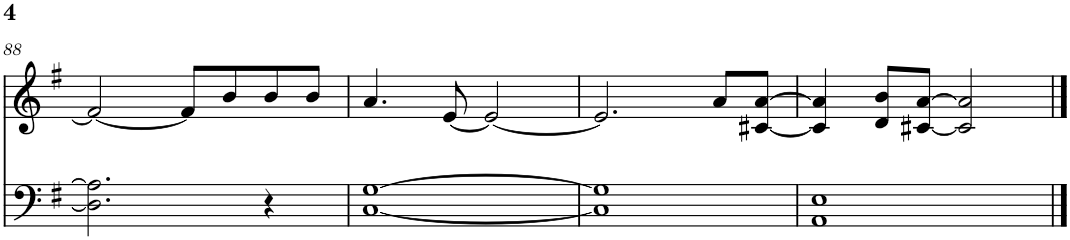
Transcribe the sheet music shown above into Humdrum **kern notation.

**kern	**kern
*part2	*part1
*staff2	*staff1
*I"Piano	*I"Piano
*I'Pno	*I'Pno
!!LO:PB:g=z
*clefF4	*clefG2
*k[f#]	*k[f#]
*M4/4	*M4/4
=88	=88
2.D\] 2.A\]	2f#/_
.	8f#/L]
.	8b/
4r	8b/
.	8b/J
=89	=89
[1C [1G	4.a/
.	[8e/
.	2e/_
=90	=90
1C] 1G]	2.e/]
.	8a/L
.	[8c#X/ [8a/J
=91	=91
1AA 1E	4c#/] 4a/]
.	8d/ 8b/L
.	[8c#X/ [8a/J
.	2c#/] 2a/]
==	==
*-	*-
